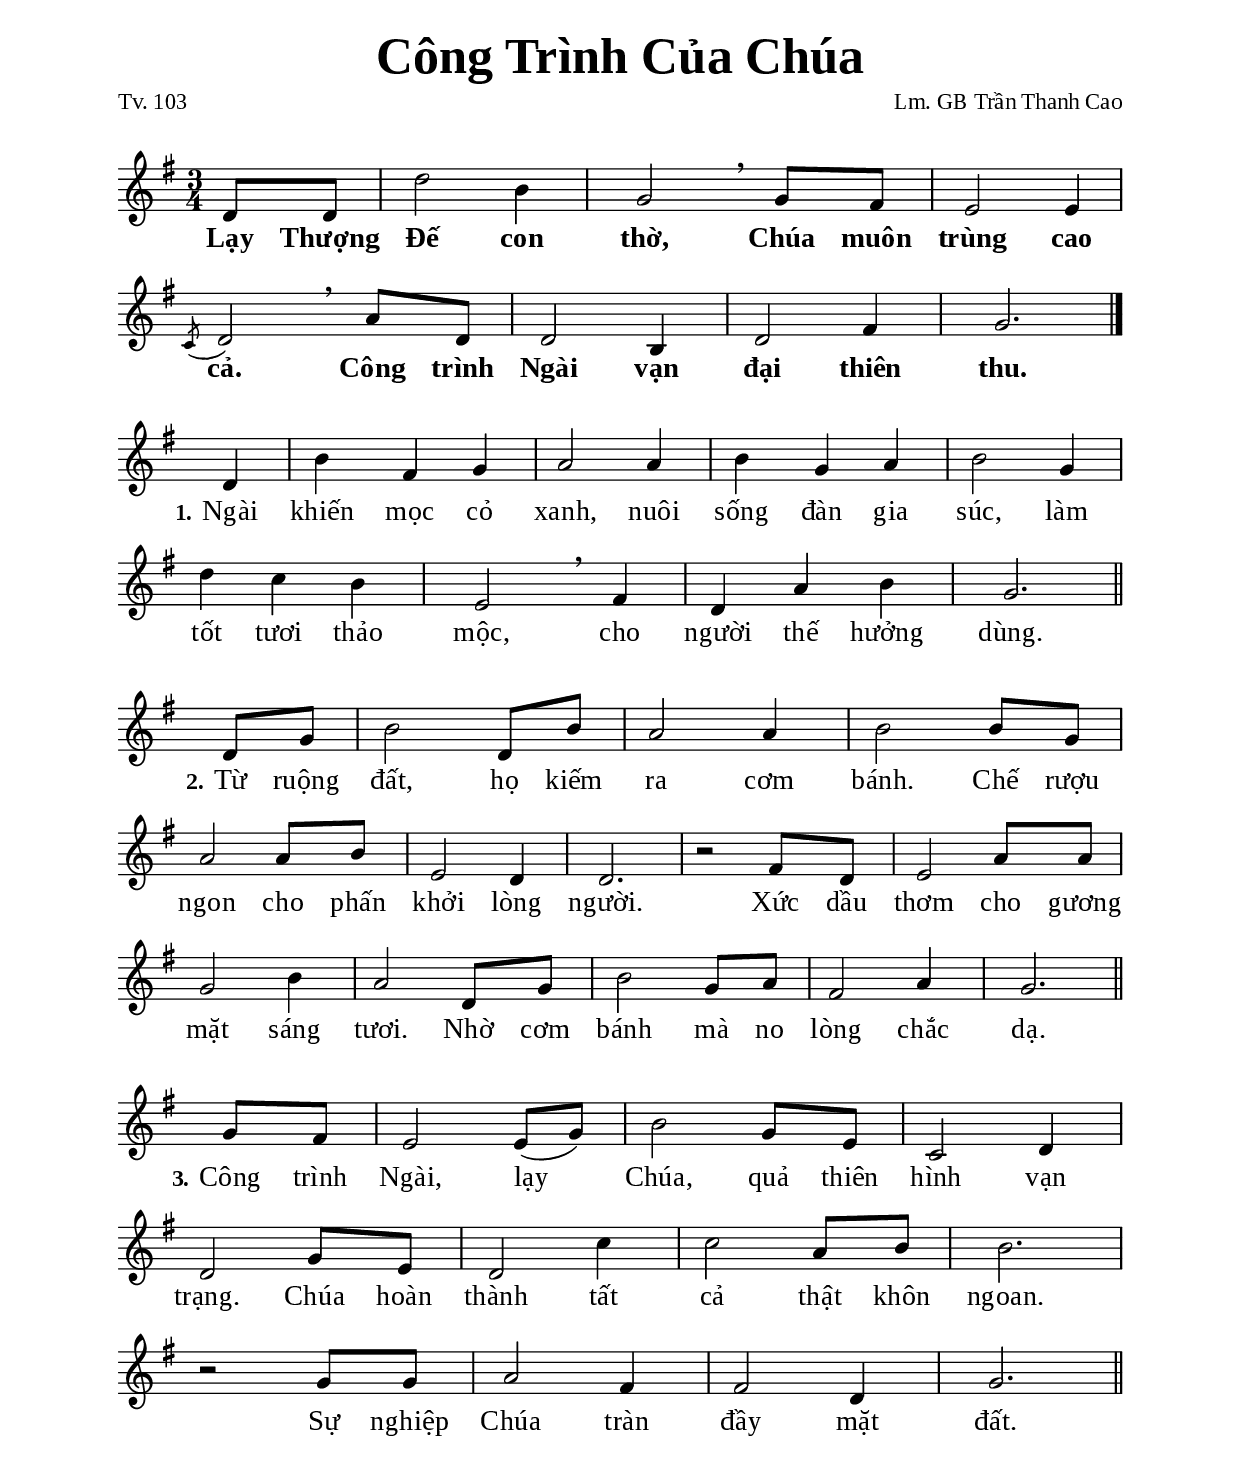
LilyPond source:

% Cài đặt chung
\version "2.22.1"
\include "english.ly"

\header {
  title = \markup { \fontsize #3 "Công Trình Của Chúa" }
  poet = "Tv. 103"
  composer = "Lm. GB Trần Thanh Cao"
  arranger = " "
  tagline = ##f
}

\paper {
  #(set-paper-size "a4")
  top-margin = 10\mm
  bottom-margin = 10\mm
  left-margin = 20\mm
  right-margin = 20\mm
  indent = #0
  #(define fonts
    (make-pango-font-tree
      "Liberation Serif"
      "Liberation Serif"
      "Liberation Serif"
      (/ 20 20)))
  page-count = #1
}

% Nhạc điệp khúc
nhacDiepKhuc = \relative c' {
  \partial 4 d8 d |
  d'2 b4 |
  g2 \breathe g8 fs |
  e2 e4 |
  \acciaccatura c8 d2 \breathe a'8 d, |
  d2 b4 |
  d2 fs4 |
  g2. \bar "|."
}

% Nhạc phiên khúc
nhacPhienKhucMot = \relative c' {
  \partial 4 d4 |
  b' fs g |
  a2 a4 |
  b g a |
  b2 g4 |
  d' c b |
  e,2 \breathe fs4 |
  d a' b |
  g2. \bar "||"
}

nhacPhienKhucHai = \relative c' {
  \partial 4 d8 g |
  b2 d,8 b' |
  a2 a4 |
  b2 b8 g |
  a2 a8 b |
  e,2 d4 |
  d2. |
  r2 fs8 d |
  e2 a8 a |
  g2 b4 |
  a2 d,8 g |
  b2 g8 a |
  fs2 a4 |
  g2. \bar "||"
}

nhacPhienKhucBa = \relative c'' {
  \partial 4 g8 fs |
  e2 e8 (g) |
  b2 g8 e |
  c2 d4 |
  d2 g8 e |
  d2 c'4 |
  c2 a8 b |
  b2. |
  r2 g8 g |
  a2 fs4 |
  fs2 d4 |
  g2. \bar "||"
}

% Lời điệp khúc
loiDiepKhuc = \lyricmode {
  Lạy Thượng Đế con thờ,
  Chúa muôn trùng cao cả.
  Công trình Ngài vạn đại thiên thu.
}

% Lời phiên khúc
loiPhienKhucMot = \lyricmode {
  \set stanza = #"1."
  Ngài khiến mọc cỏ xanh, nuôi sống đàn gia súc,
  làm tốt tươi thảo mộc, cho người thế hưởng dùng.
}

loiPhienKhucHai = \lyricmode {
  \set stanza = #"2."
  Từ ruộng đất, họ kiếm ra cơm bánh.
  Chế rượu ngon cho phấn khởi lòng người.
  Xức dầu thơm cho gương mặt sáng tươi.
  Nhờ cơm bánh mà no lòng chắc dạ.
}

loiPhienKhucBa = \lyricmode {
  \set stanza = #"3."
  Công trình Ngài, lạy Chúa,
  quả thiên hình vạn trạng.
  Chúa hoàn thành tất cả thật khôn ngoan.
  Sự nghiệp Chúa tràn đầy mặt đất.
}


% Dàn trang
\score {
  \new ChoirStaff <<
    \new Staff = diepKhuc \with {
        \consists "Merge_rests_engraver"
        %\magnifyStaff #(magstep +1)
      }
      <<
      \new Voice = beSop {
        \key g \major \time 3/4 \stemNeutral \nhacDiepKhuc
      }
    >>
    \new Lyrics \lyricsto beSop \loiDiepKhuc
  >>
  \layout {
    \override Lyrics.LyricText.font-series = #'bold
    \override Lyrics.LyricText.font-size = #+2
    \override Lyrics.LyricSpace.minimum-distance = #2.5
    \override Score.BarNumber.break-visibility = ##(#f #f #f)
    \override Score.SpacingSpanner.uniform-stretching = ##t
  }
}

\score {
  \new ChoirStaff <<
    \new Staff = phienKhuc \with {
        %\magnifyStaff #(magstep +1)
      }
      <<
      \new Voice = beSop {
        \key g \major \time 3/4 \nhacPhienKhucMot
      }
    >>
    \new Lyrics \lyricsto beSop \loiPhienKhucMot
  >>
  \layout {
    \override Staff.TimeSignature.transparent = ##t
    \override Lyrics.LyricText.font-size = #+2
    \override Lyrics.LyricSpace.minimum-distance = #3.0
    \override Score.BarNumber.break-visibility = ##(#f #f #f)
    \override Score.SpacingSpanner.uniform-stretching = ##t
  } 
}

\score {
  \new ChoirStaff <<
    \new Staff = phienKhuc \with {
        %\magnifyStaff #(magstep +1)
      }
      <<
      \new Voice = beSop {
        \key g \major \time 3/4 \nhacPhienKhucHai
      }
    >>
    \new Lyrics \lyricsto beSop \loiPhienKhucHai
  >>
  \layout {
    \override Staff.TimeSignature.transparent = ##t
    \override Lyrics.LyricText.font-size = #+2
    \override Lyrics.LyricSpace.minimum-distance = #2.5
    \override Score.BarNumber.break-visibility = ##(#f #f #f)
    \override Score.SpacingSpanner.uniform-stretching = ##t
  } 
}

\score {
  \new ChoirStaff <<
    \new Staff = phienKhuc \with {
        %\magnifyStaff #(magstep +1)
      }
      <<
      \new Voice = beSop {
        \key g \major \time 3/4 \nhacPhienKhucBa
      }
    >>
    \new Lyrics \lyricsto beSop \loiPhienKhucBa
  >>
  \layout {
    \override Staff.TimeSignature.transparent = ##t
    \override Lyrics.LyricText.font-size = #+2
    \override Lyrics.LyricSpace.minimum-distance = #3.0
    \override Score.BarNumber.break-visibility = ##(#f #f #f)
    \override Score.SpacingSpanner.uniform-stretching = ##t
  } 
}
